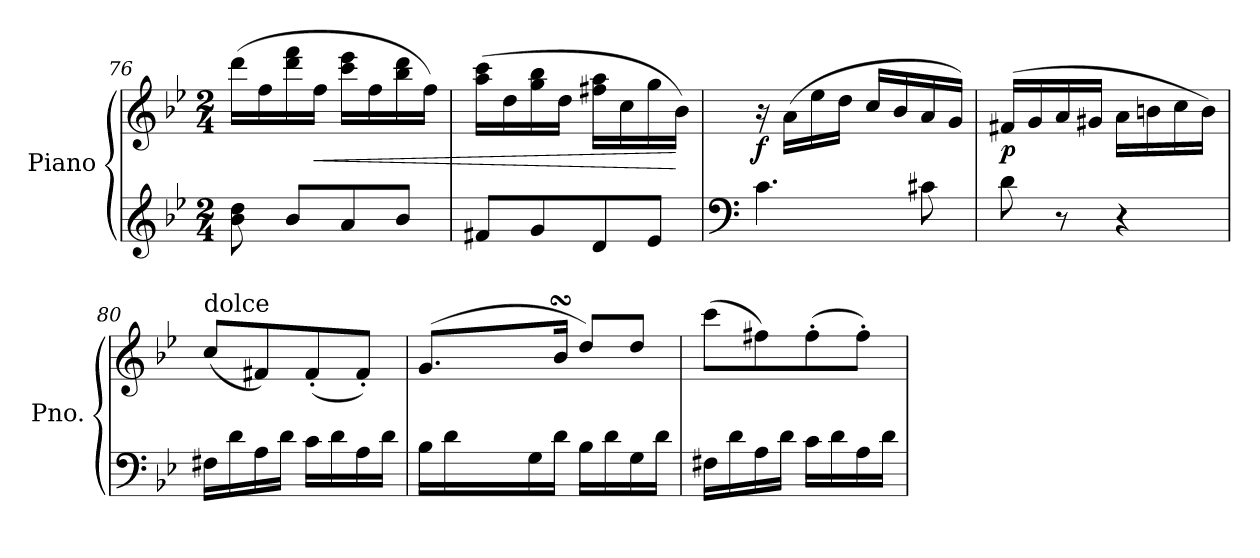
**kern	**kern	**dynam
*part1	*part1	*part1
*staff2	*staff1	*staff1/2
*I"Piano	*	*
*I'Pno.	*	*
*clefG2	*clefG2	*
*k[b-e-]	*k[b-e-]	*
*B-:	*B-:	*
*M2/4	*M2/4	*
=76	=76	=76
8b-\ 8dd\	(>16ddd\LL	.
.	16ff\	.
8b-/L	16ddd\ 16fff\	.
!	!	!LO:HP:b
.	16ff\JJ	<
8a/	16ccc\ 16eee-\LL	.
.	16ff\	.
8b-/J	16bb-\ 16ddd\	.
.	16ff\JJ)	.
!!LO:PB:g=z
=77	=77	=77
8f#X/L	(>16aa\ 16ccc\LL	.
.	16dd\	.
8g/	16gg\ 16bb-\	.
.	16dd\JJ	.
8d/	16ff#X\ 16aa\LL	.
.	16cc\	.
8e-/J	16gg\	.
.	16b-\JJ)	[
=78	=78	=78
*clefF4	*	*
!	!	!LO:DY:b
4.c\	16r	f
.	(>16a\LL	.
.	16ee-\	.
.	16dd\JJ	.
.	16cc/LL	.
.	16b-/	.
8c#X\	16a/	.
.	16g/JJ)	.
=79	=79	=79
!	!	!LO:DY:b
8d\	(>16f#X/LL	p
.	16g/	.
8r	16a/	.
.	16g#X/JJ	.
4r	16a\LL	.
.	16bn\	.
.	16cc\	.
.	16b\JJ)	.
=80	=80	=80
!	!LO:TX:a:t=dolce	!
16F#X\LL	(<8cc/L	.
16d\	.	.
16A\	8f#X/)	.
16d\JJ	.	.
16c\LL	(<8f#'/	.
16d\	.	.
16A\	8f#'/J)	.
16d\JJ	.	.
=81	=81	=81
*	*^	*
16B-\LL	(>8.g/L	16.gLLyy	.
16d\	.	.	.
*	*	*Xbrackettup	*
.	.	96aLLyy	.
.	.	96gyy	.
.	.	96f#XJJyy	.
16G\	.	16gyy	.
16d\JJ	16b-sSSs/Jk	16b-JJyy	.
16B-\LL	8dd/L)	4ryy	.
16d\	.	.	.
16G\	8dd/J	.	.
16d\JJ	.	.	.
*	*v	*v	*
!!LO:LB:g=z
=82	=82	=82
16F#X\LL	(>8ccc\L	.
16d\	.	.
16A\	8ff#X\)	.
16d\JJ	.	.
16c\LL	(>8ff#'\	.
16d\	.	.
16A\	8ff#'\J)	.
16d\JJ	.	.
=	=	=
*-	*-	*-
